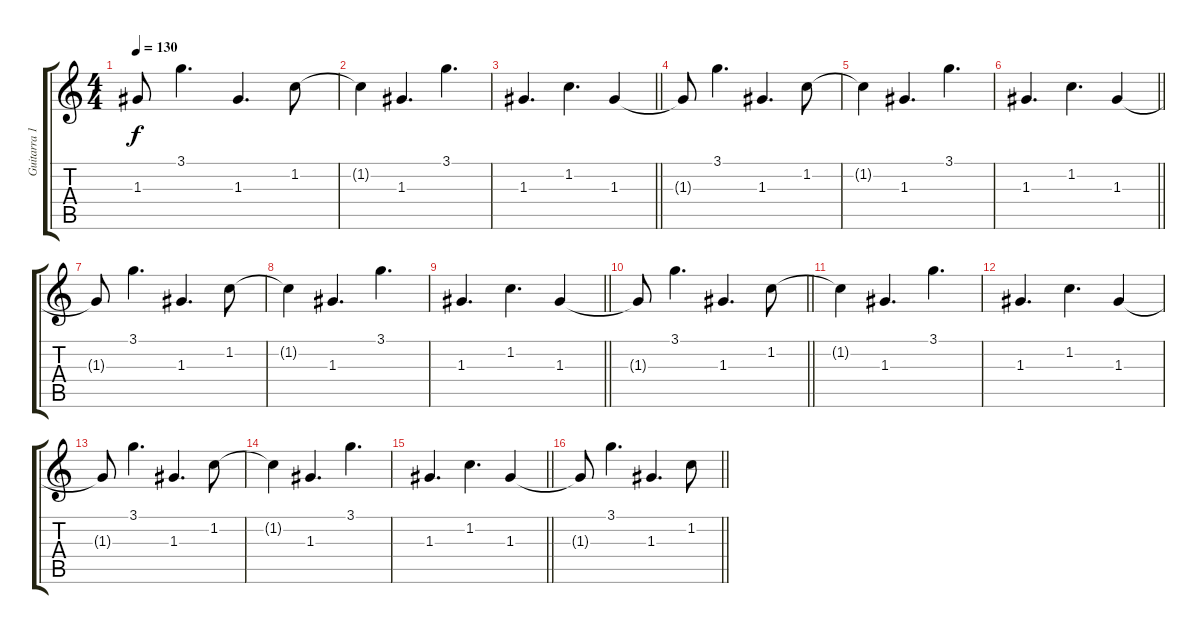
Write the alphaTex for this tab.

\track ("Guitarra 1" "Guitarra 1") {instrument distortionguitar}
\staff {score tabs}
\tuning (E4 B3 G3 D3 A2 E2) {hide}
\ts (4 4)
\section ("" "")
\tempo 130
\clef g2
\ks c
1.3{t}.8{dy f} 3.1.4{d} 1.3.4{d} 1.2.8 |
1.2{t}.4 1.3.4{d} 3.1.4{d} |
\barLineRight lightlight
1.3.4{d} 1.2.4{d} 1.3.4 |
1.3{t}.8 3.1.4{d} 1.3.4{d} 1.2.8 |
1.2{t}.4 1.3.4{d} 3.1.4{d} |
\barLineRight lightlight
1.3.4{d} 1.2.4{d} 1.3.4 |
1.3{t}.8 3.1.4{d} 1.3.4{d} 1.2.8 |
1.2{t}.4 1.3.4{d} 3.1.4{d} |
\barLineRight lightlight
1.3.4{d} 1.2.4{d} 1.3.4 |
\barLineRight lightlight
1.3{t}.8 3.1.4{d} 1.3.4{d} 1.2.8 |
\section ("" "")
1.2{t}.4 1.3.4{d} 3.1.4{d} |
1.3.4{d} 1.2.4{d} 1.3.4 |
1.3{t}.8 3.1.4{d} 1.3.4{d} 1.2.8 |
1.2{t}.4 1.3.4{d} 3.1.4{d} |
\barLineRight lightlight
1.3.4{d} 1.2.4{d} 1.3.4 |
\barLineRight lightlight
1.3{t}.8 3.1.4{d} 1.3.4{d} 1.2.8
